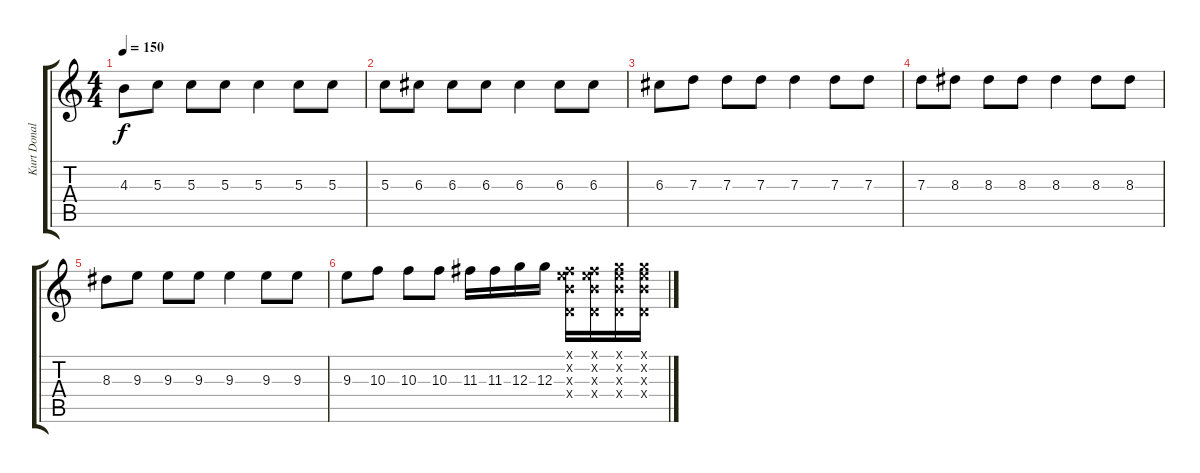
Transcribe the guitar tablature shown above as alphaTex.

\track ("Kurt Donald Cobain (Guitar)" "Kurt Donal") {instrument electricguitarclean}
\staff {score tabs}
\tuning (E4 B3 G3 D3 A2 E2) {hide}
\ts (4 4)
\tempo 150
\clef g2
\ks c
4.3.8{dy f} 5.3.8 5.3.8 5.3.8 5.3.4 5.3.8 5.3.8 |
5.3.8 6.3.8 6.3.8 6.3.8 6.3.4 6.3.8 6.3.8 |
6.3.8 7.3.8 7.3.8 7.3.8 7.3.4 7.3.8 7.3.8 |
7.3.8 8.3.8 8.3.8 8.3.8 8.3.4 8.3.8 8.3.8 |
8.3.8 9.3.8 9.3.8 9.3.8 9.3.4 9.3.8 9.3.8 |
9.3.8 10.3.8 10.3.8 10.3.8 11.3.16 11.3.16 12.3.16 12.3.16 (0.1{x} 0.2{x} 11.3{x} 0.4{x}).16 (0.1{x} 0.2{x} 11.3{x} 0.4{x}).16 (0.1{x} 0.2{x} 12.3{x} 0.4{x}).16 (0.1{x} 0.2{x} 12.3{x} 0.4{x}).16
